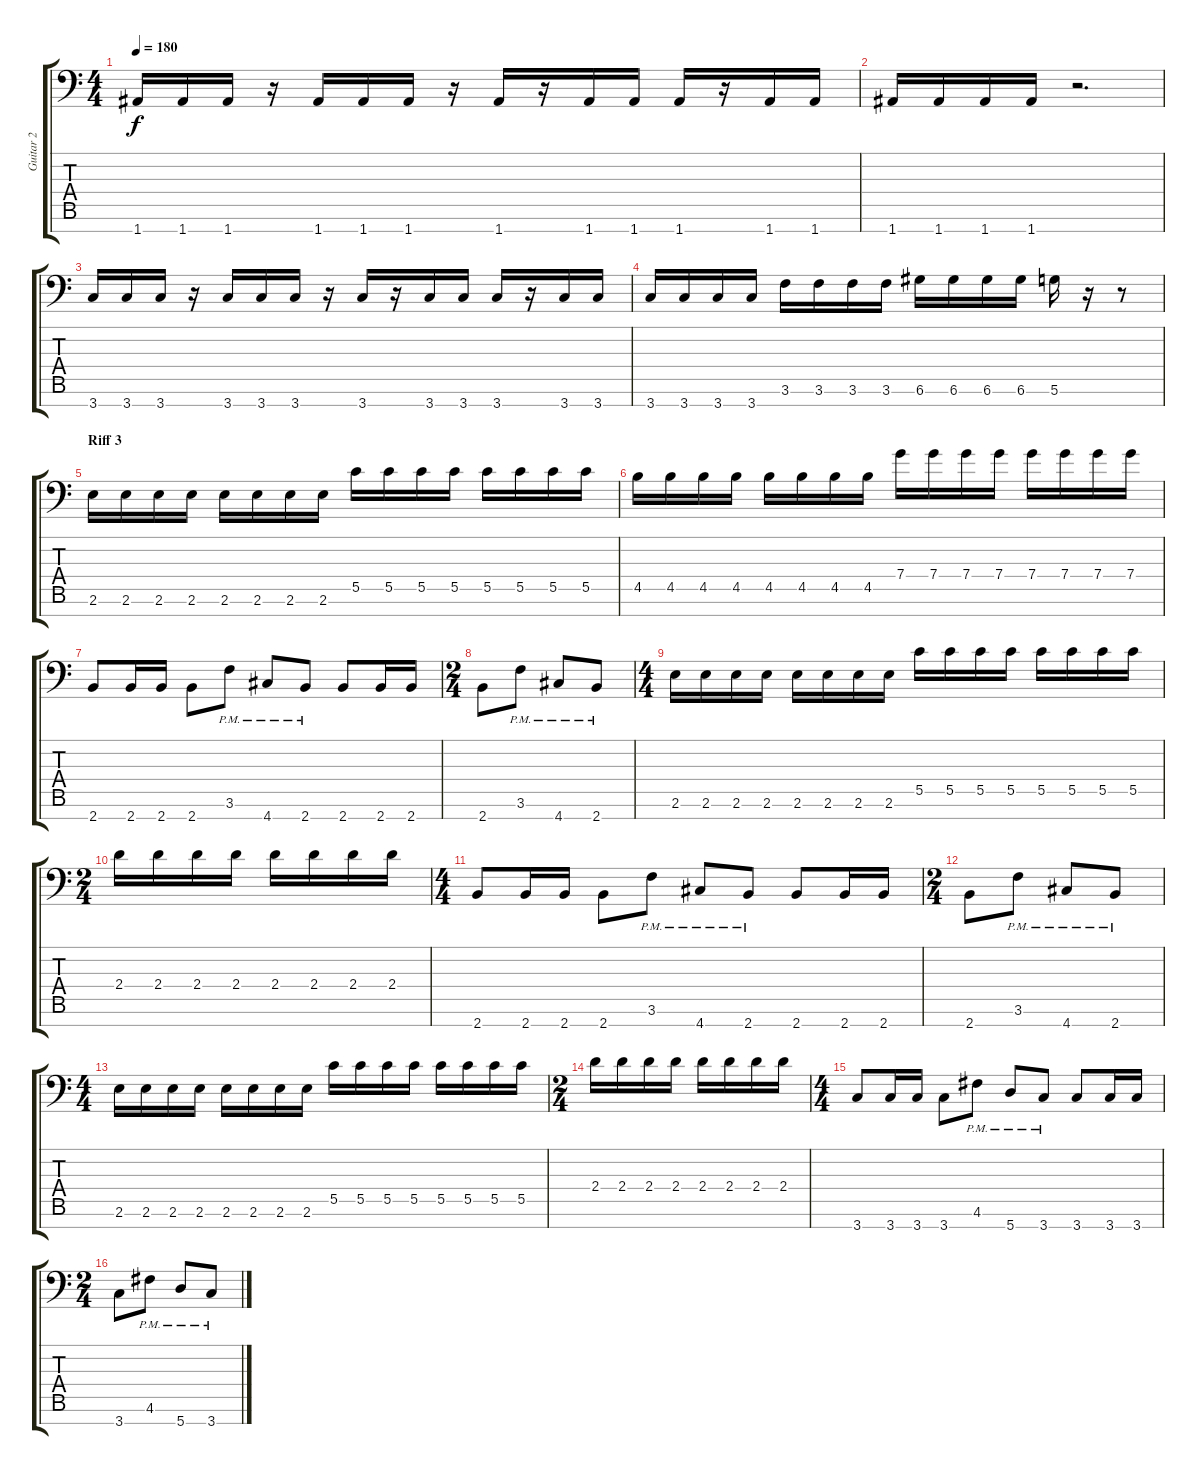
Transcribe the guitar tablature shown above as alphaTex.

\track ("Guitar 2" "Guitar 2") {instrument distortionguitar}
\staff {score tabs}
\tuning (D4 A3 F3 C3 G2 D2 A1) {hide}
\ts (4 4)
\tempo 180
\clef f4
\ks c
1.7.16{dy f} 1.7.16 1.7.16 r.16 1.7.16 1.7.16 1.7.16 r.16 1.7.16 r.16 1.7.16 1.7.16 1.7.16 r.16 1.7.16 1.7.16 |
1.7.16 1.7.16 1.7.16 1.7.16 r.2{d} |
3.7.16 3.7.16 3.7.16 r.16 3.7.16 3.7.16 3.7.16 r.16 3.7.16 r.16 3.7.16 3.7.16 3.7.16 r.16 3.7.16 3.7.16 |
3.7.16 3.7.16 3.7.16 3.7.16 3.6.16 3.6.16 3.6.16 3.6.16 6.6.16 6.6.16 6.6.16 6.6.16 5.6.16 r.16 r.8 |
\section ("" "Riff 3")
2.6.16 2.6.16 2.6.16 2.6.16 2.6.16 2.6.16 2.6.16 2.6.16 5.5.16 5.5.16 5.5.16 5.5.16 5.5.16 5.5.16 5.5.16 5.5.16 |
4.5.16 4.5.16 4.5.16 4.5.16 4.5.16 4.5.16 4.5.16 4.5.16 7.4.16 7.4.16 7.4.16 7.4.16 7.4.16 7.4.16 7.4.16 7.4.16 |
2.7.8 2.7.16 2.7.16 2.7.8 3.6{pm}.8 4.7{pm}.8 2.7{pm}.8 2.7.8 2.7.16 2.7.16 |
\ts (2 4)
2.7.8 3.6{pm}.8 4.7{pm}.8 2.7{pm}.8 |
\ts (4 4)
2.6.16 2.6.16 2.6.16 2.6.16 2.6.16 2.6.16 2.6.16 2.6.16 5.5.16 5.5.16 5.5.16 5.5.16 5.5.16 5.5.16 5.5.16 5.5.16 |
\ts (2 4)
2.4.16 2.4.16 2.4.16 2.4.16 2.4.16 2.4.16 2.4.16 2.4.16 |
\ts (4 4)
2.7.8 2.7.16 2.7.16 2.7.8 3.6{pm}.8 4.7{pm}.8 2.7{pm}.8 2.7.8 2.7.16 2.7.16 |
\ts (2 4)
2.7.8 3.6{pm}.8 4.7{pm}.8 2.7{pm}.8 |
\ts (4 4)
2.6.16 2.6.16 2.6.16 2.6.16 2.6.16 2.6.16 2.6.16 2.6.16 5.5.16 5.5.16 5.5.16 5.5.16 5.5.16 5.5.16 5.5.16 5.5.16 |
\ts (2 4)
2.4.16 2.4.16 2.4.16 2.4.16 2.4.16 2.4.16 2.4.16 2.4.16 |
\ts (4 4)
3.7.8 3.7.16 3.7.16 3.7.8 4.6{pm}.8 5.7{pm}.8 3.7{pm}.8 3.7.8 3.7.16 3.7.16 |
\ts (2 4)
3.7.8 4.6{pm}.8 5.7{pm}.8 3.7{pm}.8
